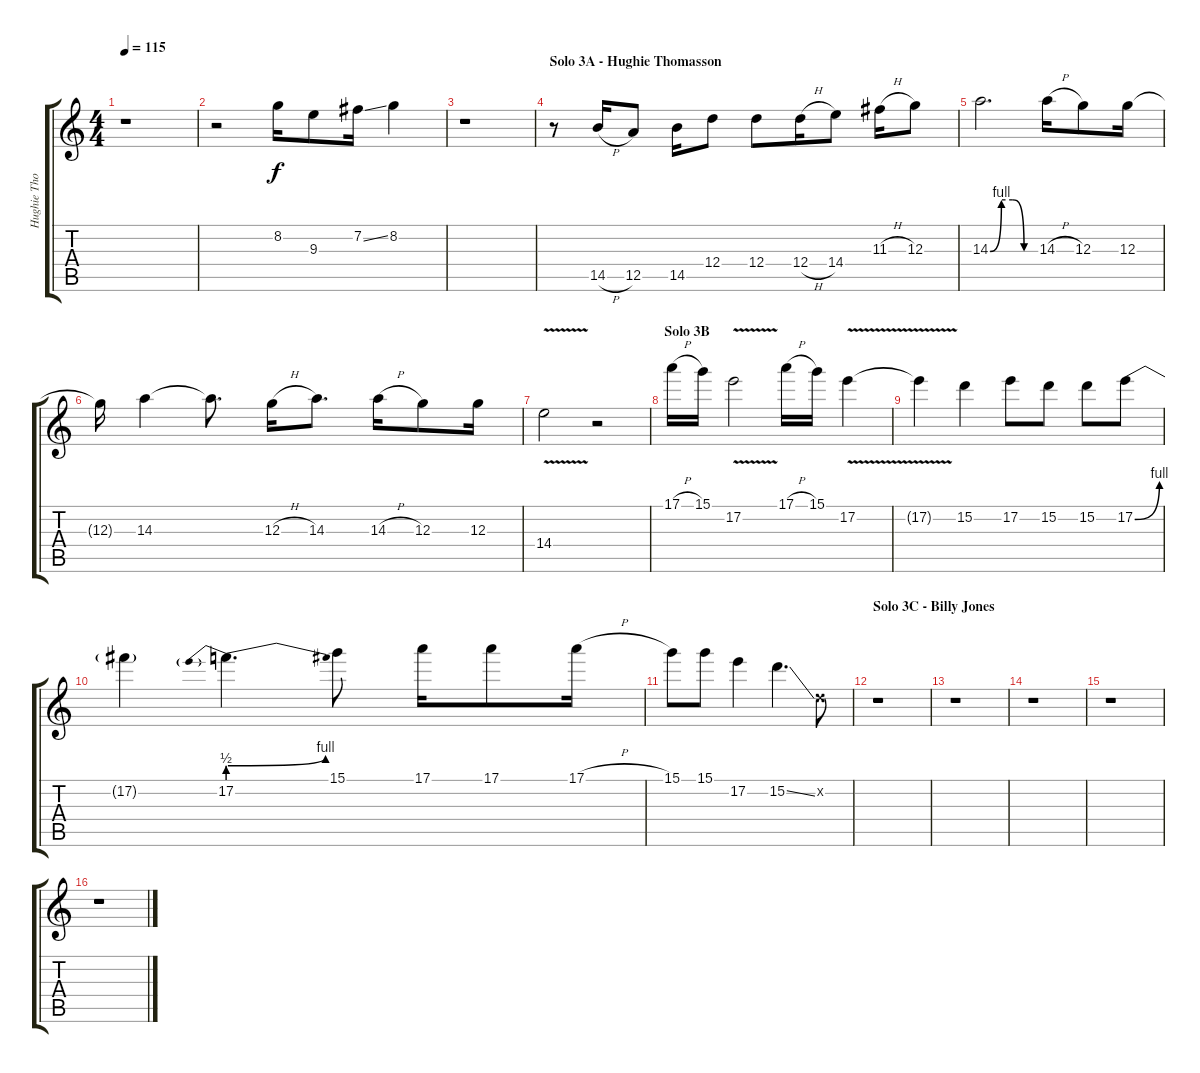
\track ("Hughie Thomasson - Solo" "Hughie Tho") {instrument overdrivenguitar}
\staff {score tabs}
\tuning (E4 B3 G3 D3 A2 E2) {hide}
\ts (4 4)
\tempo 115
\clef g2
\ks c
r.1{dy f} |
r.2 8.2.16 9.3.8 7.2{ss}.16 8.2.4 |
r.1 |
\section ("" "Solo 3A - Hughie Thomasson")
r.8 14.5{h}.16 12.5.8 14.5.16 12.4.8 12.4.8 12.4{h}.16 14.4.8 11.3{h}.16 12.3.8 |
14.3{be (custom 0 0 15 4 30 4 45 0 60 0)}.2{d} 14.3{h}.16 12.3.8 12.3.16 |
12.3{t}.16 14.3.4 14.3{t}.8{d} 12.3{h}.16 14.3.8{d} 14.3{h}.16 12.3.8 12.3.16 |
14.4{v}.2 r.2 |
\section ("" "Solo 3B")
17.1{h}.16 15.1.16 17.2{v}.2 17.1{h}.16 15.1.16 17.2{v}.4 |
17.2{t}.4 15.2.4 17.2.8 15.2.8 15.2.8 17.2{be (bend 0 0 60 4)}.8 |
17.2{t}.4 17.2{be (prebendbend 0 2 60 4)}.4{d} 15.1.8 17.1.16 17.1.8 17.1{h}.16 |
15.1.8 15.1.8 17.2.4 15.2{ss}.4{d} 3.2{x}.8 |
\section ("" "Solo 3C - Billy Jones")
r.1 |
r.1 |
r.1 |
r.1 |
r.1
